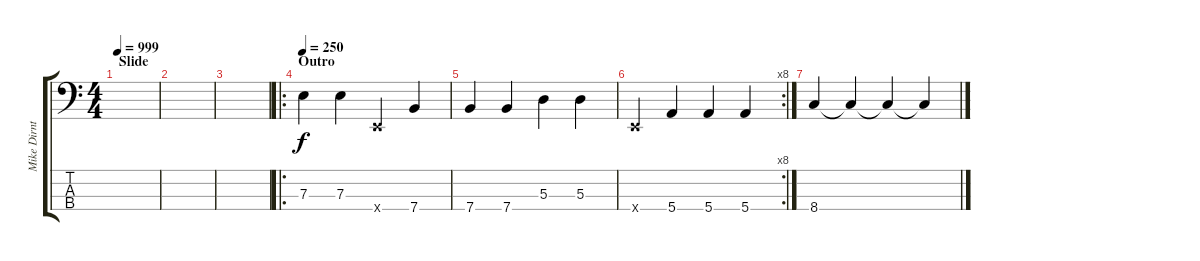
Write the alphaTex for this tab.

\track ("Mike Dirnt" "Mike Dirnt") {instrument electricbasspick}
\staff {score tabs}
\tuning (G2 D2 A1 E1) {hide}
\ts (4 4)
\section ("" "Slide")
\tempo 999
\clef f4
\ks c
|
|
|
\ro
\section ("" "Outro")
\tempo 250
7.3.4 7.3.4 0.4{x}.4 7.4.4 |
7.4.4 7.4.4 5.3.4 5.3.4 |
\rc 8
0.4{x}.4 5.4.4 5.4.4 5.4.4 |
8.4.4 8.4{t}.4 8.4{t}.4 8.4{t}.4
